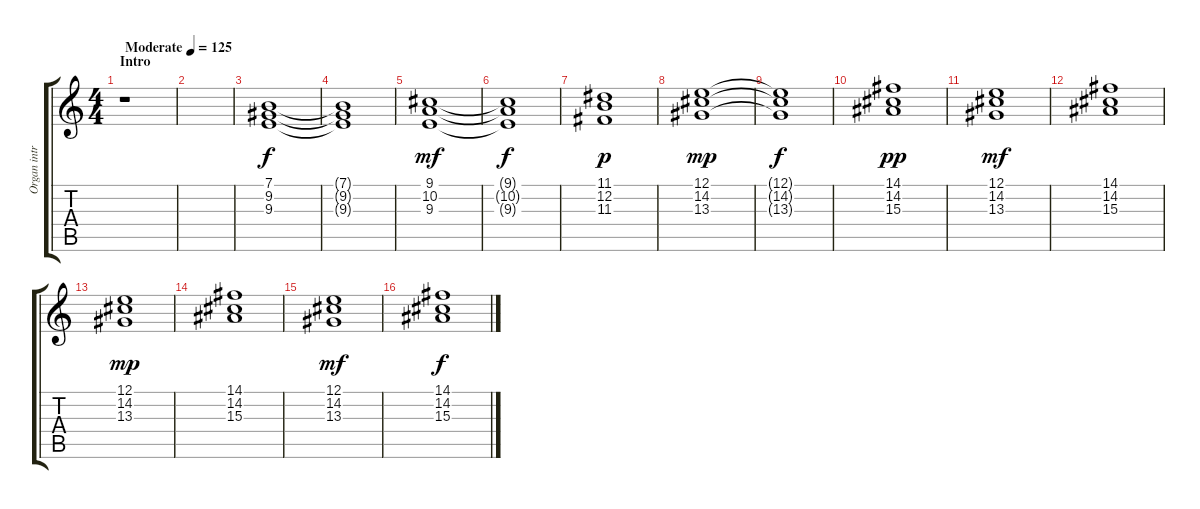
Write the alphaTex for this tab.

\track ("Organ intro" "Organ intr") {instrument drawbarorgan}
\staff {score tabs}
\tuning (E4 B3 G3 D3 A2 E2) {hide}
\ts (4 4)
\section ("" "Intro")
\tempo (125 "Moderate")
\tempo 100
\tempo (125 "Moderate")
\clef g2
\ks c
r.1{dy f instrument drawbarorgan} |
|
(7.1 9.2 9.3).1 |
(7.1{t} 9.2{t} 9.3{t}).1 |
(9.1 10.2 9.3).1{dy mf} |
(9.1{t} 10.2{t} 9.3{t}).1{dy f} |
(11.1 12.2 11.3).1{dy p} |
(12.1 14.2 13.3).1{dy mp} |
(12.1{t} 14.2{t} 13.3{t}).1{dy f} |
(14.1 14.2 15.3).1{dy pp} |
(12.1 14.2 13.3).1{dy mf} |
(14.1 14.2 15.3).1 |
(12.1 14.2 13.3).1{dy mp} |
(14.1 14.2 15.3).1 |
(12.1 14.2 13.3).1{dy mf} |
(14.1 14.2 15.3).1{dy f}
